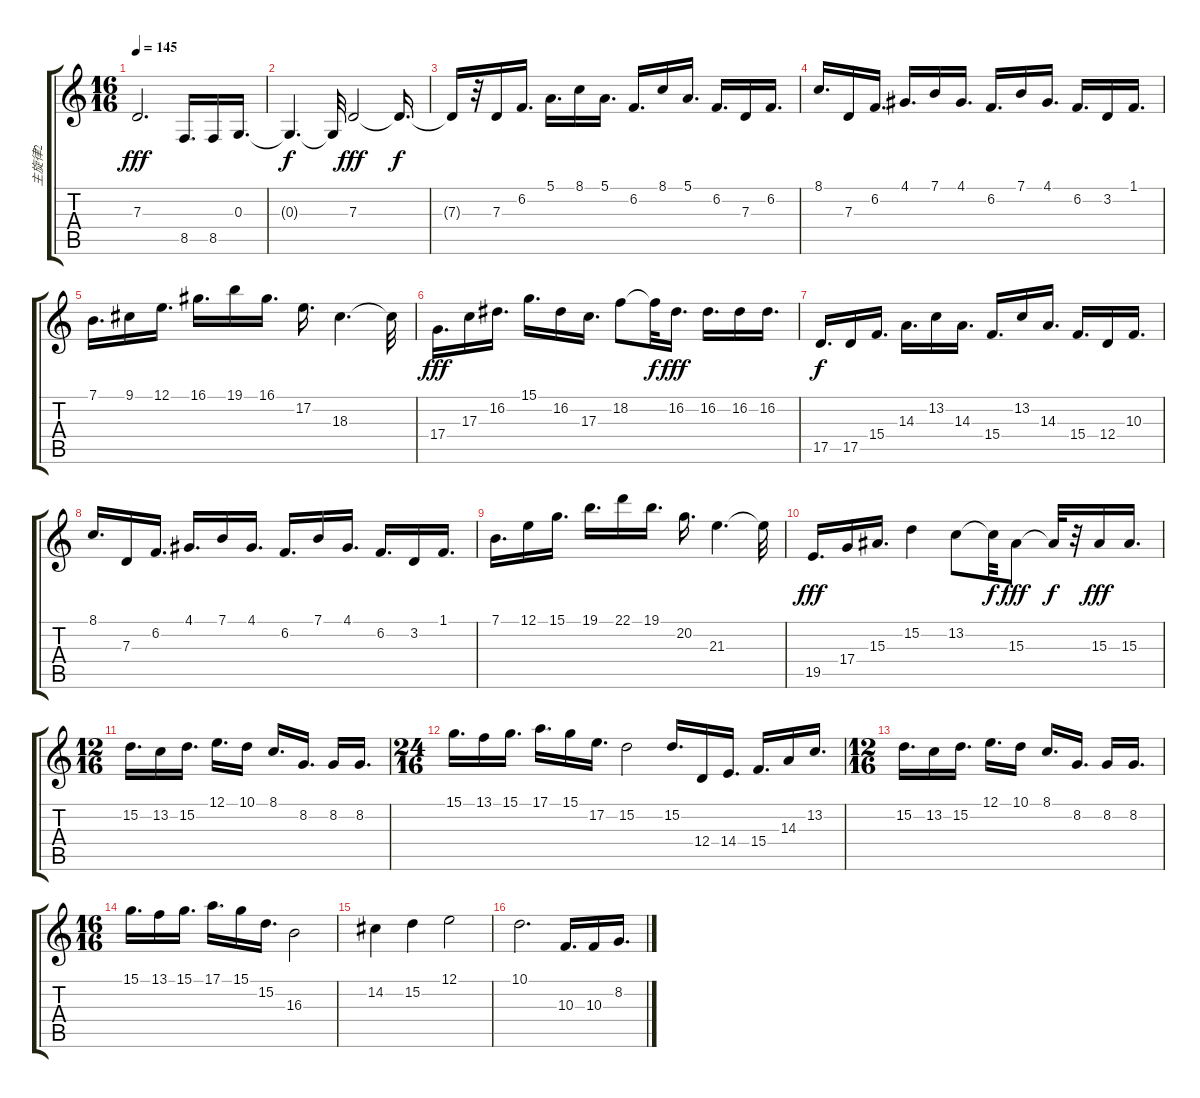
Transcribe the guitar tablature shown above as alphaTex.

\track ("主旋律2" "主旋律2") {instrument stringensemble1}
\staff {score tabs}
\tuning (E4 B3 G3 D3 A2 E2) {hide}
\ts (16 16)
\tempo 145
\clef g2
\ks c
7.3.2{d dy fff} 8.5.16{d} 8.5.16 0.3.16{d} |
0.3{t}.4{d dy f} 0.3{t}.32 7.3.2{dy fff} 7.3{t}.16{d dy f} |
7.3{t}.16 r.32 7.3.16 6.2.16{d} 5.1.16{d} 8.1.16 5.1.16{d} 6.2.16{d} 8.1.16 5.1.16{d} 6.2.16{d} 7.3.16 6.2.16{d} |
8.1.16{d} 7.3.16 6.2.16{d} 4.1.16{d} 7.1.16 4.1.16{d} 6.2.16{d} 7.1.16 4.1.16{d} 6.2.16{d} 3.2.16 1.1.16{d} |
7.1.16{d} 9.1.16 12.1.16{d} 16.1.16{d} 19.1.16 16.1.16{d} 17.2.16{d} 18.3.4{d} 18.3{t}.32 |
17.4.16{d dy fff} 17.3.16 16.2.16{d} 15.1.16{d} 16.2.16 17.3.16{d} 18.2.8 18.2{t}.32{dy f} 16.2.16{d dy fff} 16.2.16{d} 16.2.16 16.2.16{d} |
17.5.16{d dy f} 17.5.16 15.4.16{d} 14.3.16{d} 13.2.16 14.3.16{d} 15.4.16{d} 13.2.16 14.3.16{d} 15.4.16{d} 12.4.16 10.3.16{d} |
8.1.16{d} 7.3.16 6.2.16{d} 4.1.16{d} 7.1.16 4.1.16{d} 6.2.16{d} 7.1.16 4.1.16{d} 6.2.16{d} 3.2.16 1.1.16{d} |
7.1.16{d} 12.1.16 15.1.16{d} 19.1.16{d} 22.1.16 19.1.16{d} 20.2.16{d} 21.3.4{d} 21.3{t}.32 |
19.5.16{d dy fff} 17.4.16 15.3.16{d} 15.2.4 13.2.8 13.2{t}.32{dy f} 15.3.8{dy fff} 15.3{t}.32{dy f} r.32 15.3.16{dy fff} 15.3.16{d} |
\ts (12 16)
15.2.16{d} 13.2.16 15.2.16{d} 12.1.16{d} 10.1.16 8.1.16{d} 8.2.16{d} 8.2.16 8.2.16{d} |
\ts (24 16)
15.1.16{d} 13.1.16 15.1.16{d} 17.1.16{d} 15.1.16 17.2.16{d} 15.2.2 15.2.16{d} 12.4.16 14.4.16{d} 15.4.16{d} 14.3.16 13.2.16{d} |
\ts (12 16)
15.2.16{d} 13.2.16 15.2.16{d} 12.1.16{d} 10.1.16 8.1.16{d} 8.2.16{d} 8.2.16 8.2.16{d} |
\ts (16 16)
15.1.16{d} 13.1.16 15.1.16{d} 17.1.16{d} 15.1.16 15.2.16{d} 16.3.2 |
14.2.4 15.2.4 12.1.2 |
10.1.2{d} 10.3.16{d} 10.3.16 8.2.16{d}
